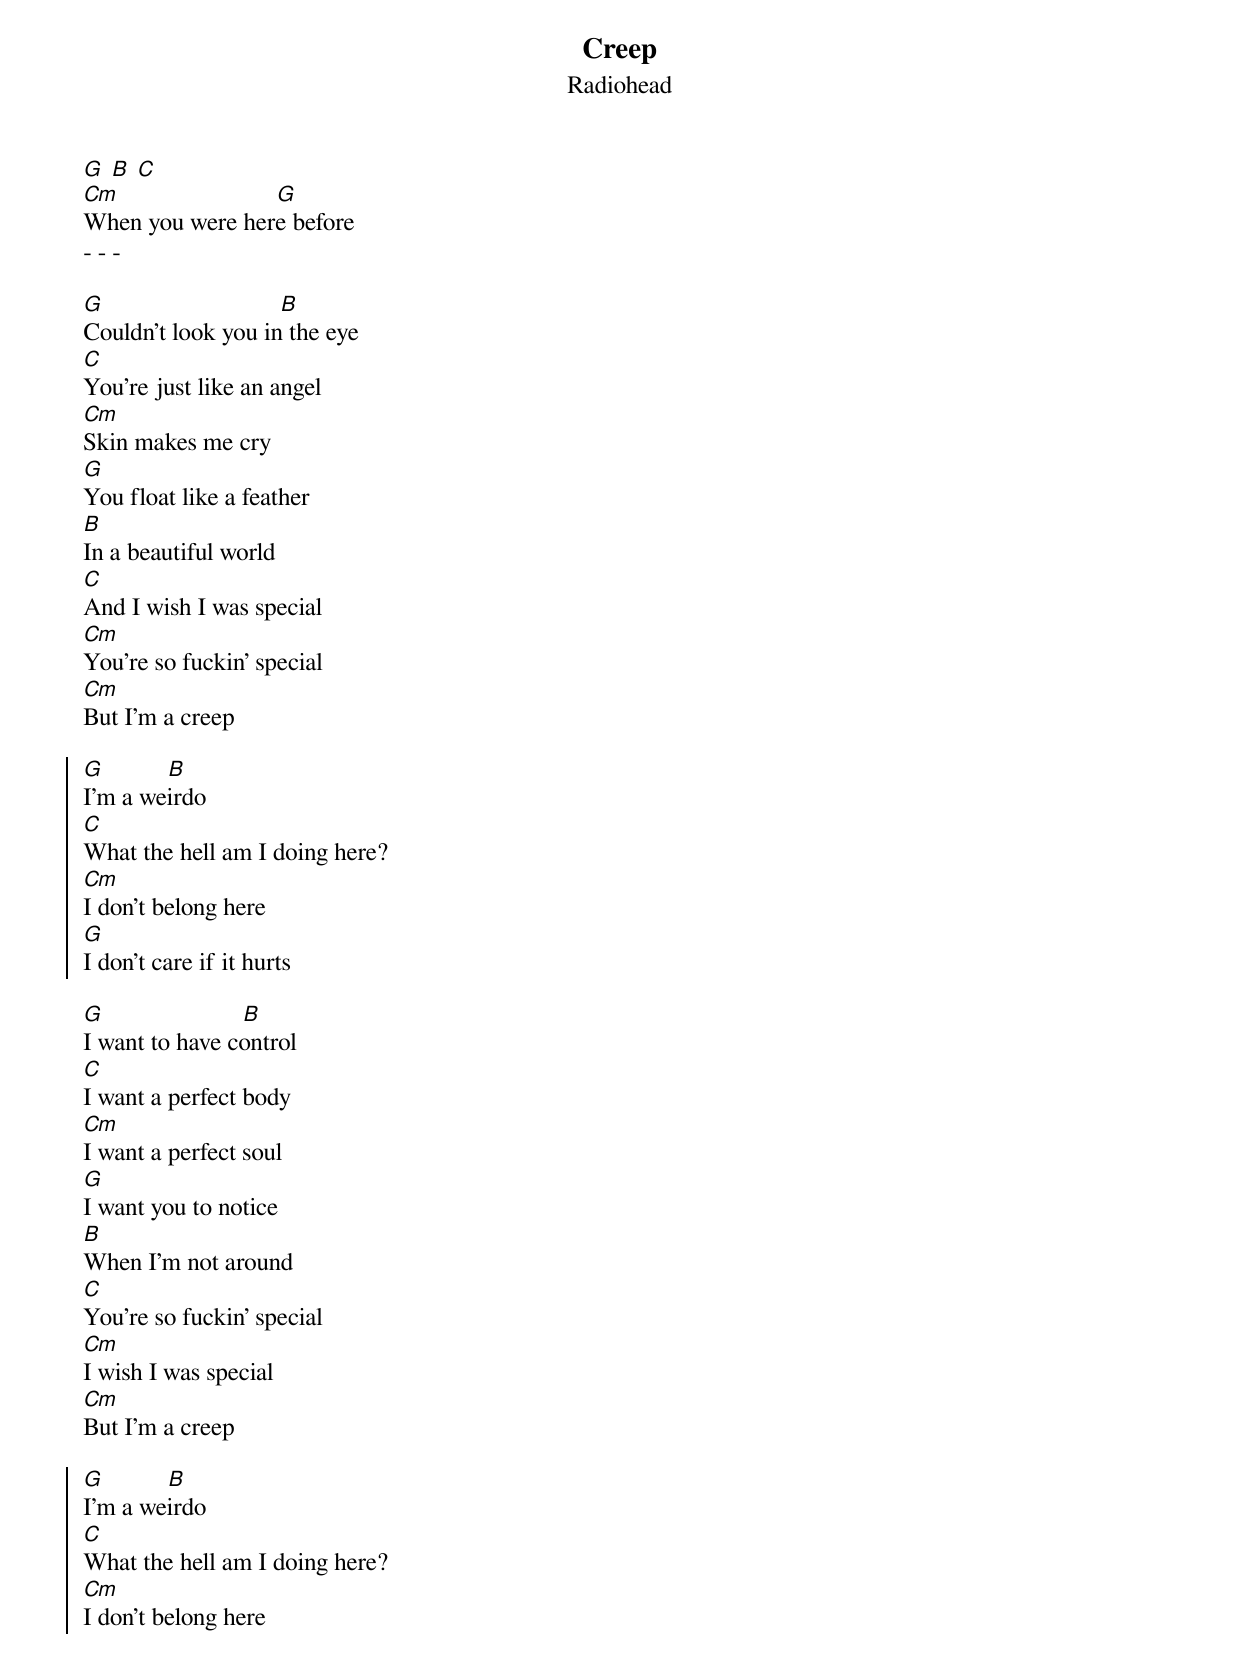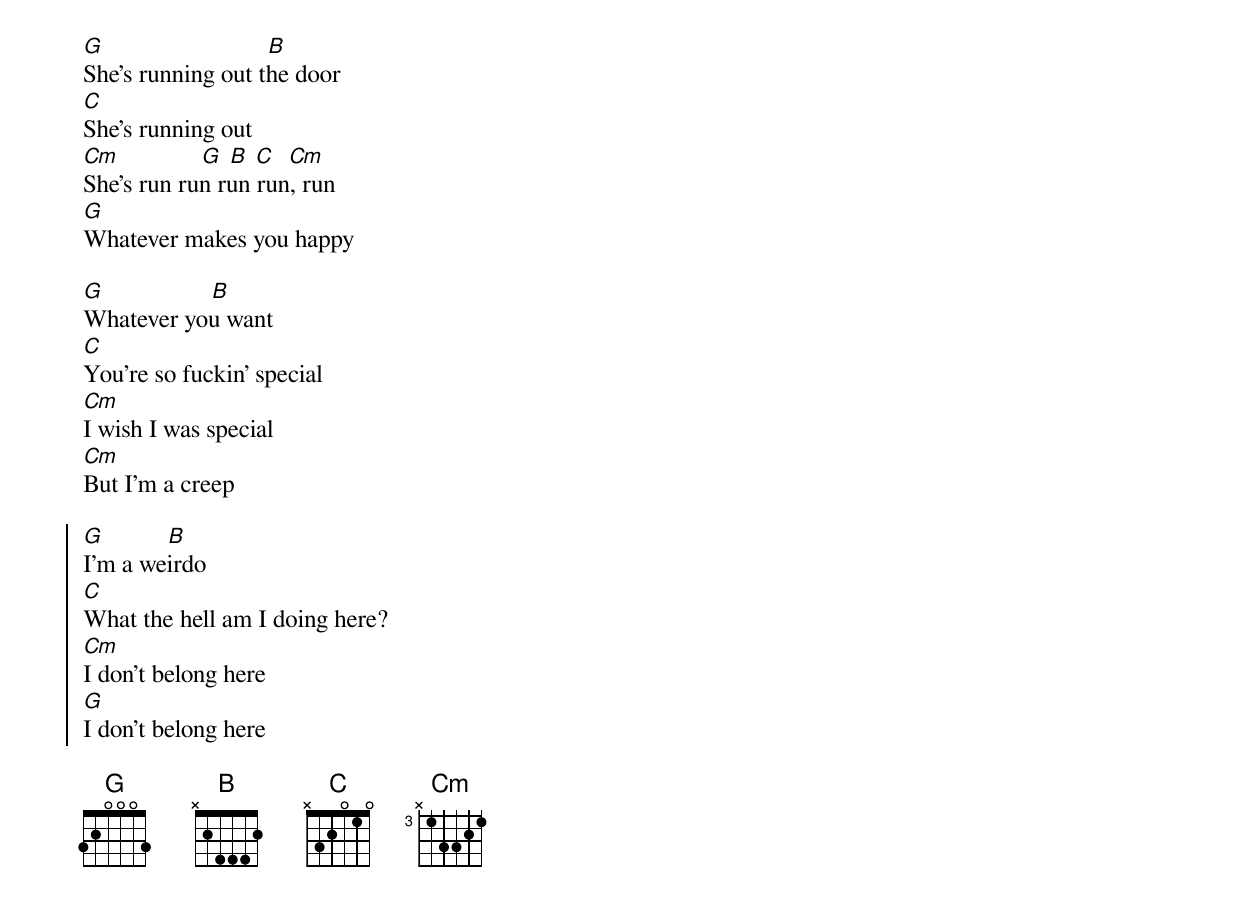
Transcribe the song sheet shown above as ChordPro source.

{t: Creep}
{st: Radiohead}
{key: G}
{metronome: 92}
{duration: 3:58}

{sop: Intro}
[G] [B] [C]
[Cm]                         [G]
When you were here before
- - -
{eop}

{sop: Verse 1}
[G]                            [B]
Couldn't look you in the eye
[C]
You're just like an angel
[Cm]
Skin makes me cry
[G]
You float like a feather
[B]
In a beautiful world
[C]
And I wish I was special
[Cm]
You're so fuckin' special
[Cm]
But I'm a creep
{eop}

{soc}
[G]          [B]
I'm a weirdo
[C]
What the hell am I doing here?
[Cm]
I don't belong here
[G]
I don't care if it hurts
{eoc}

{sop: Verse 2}
[G]                      [B]
I want to have control
[C]
I want a perfect body
[Cm]
I want a perfect soul
[G]
I want you to notice
[B]
When I'm not around
[C]
You're so fuckin' special
[Cm]
I wish I was special
[Cm]
But I'm a creep
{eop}

{soc}
[G]          [B]
I'm a weirdo
[C]
What the hell am I doing here?
[Cm]
I don't belong here
{eoc}

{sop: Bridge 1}
[G]                          [B]
She's running out the door
[C]
She's running out
[Cm]             [G] [B] [C]  [Cm]
She's run run run run, run
[G]
Whatever makes you happy
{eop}

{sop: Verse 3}
[G]                 [B]
Whatever you want
[C]
You're so fuckin' special
[Cm]
I wish I was special
[Cm]
But I'm a creep
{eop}

{soc}
[G]          [B]
I'm a weirdo
[C]
What the hell am I doing here?
[Cm]
I don't belong here
[G]
I don't belong here
{eoc}

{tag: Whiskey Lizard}
